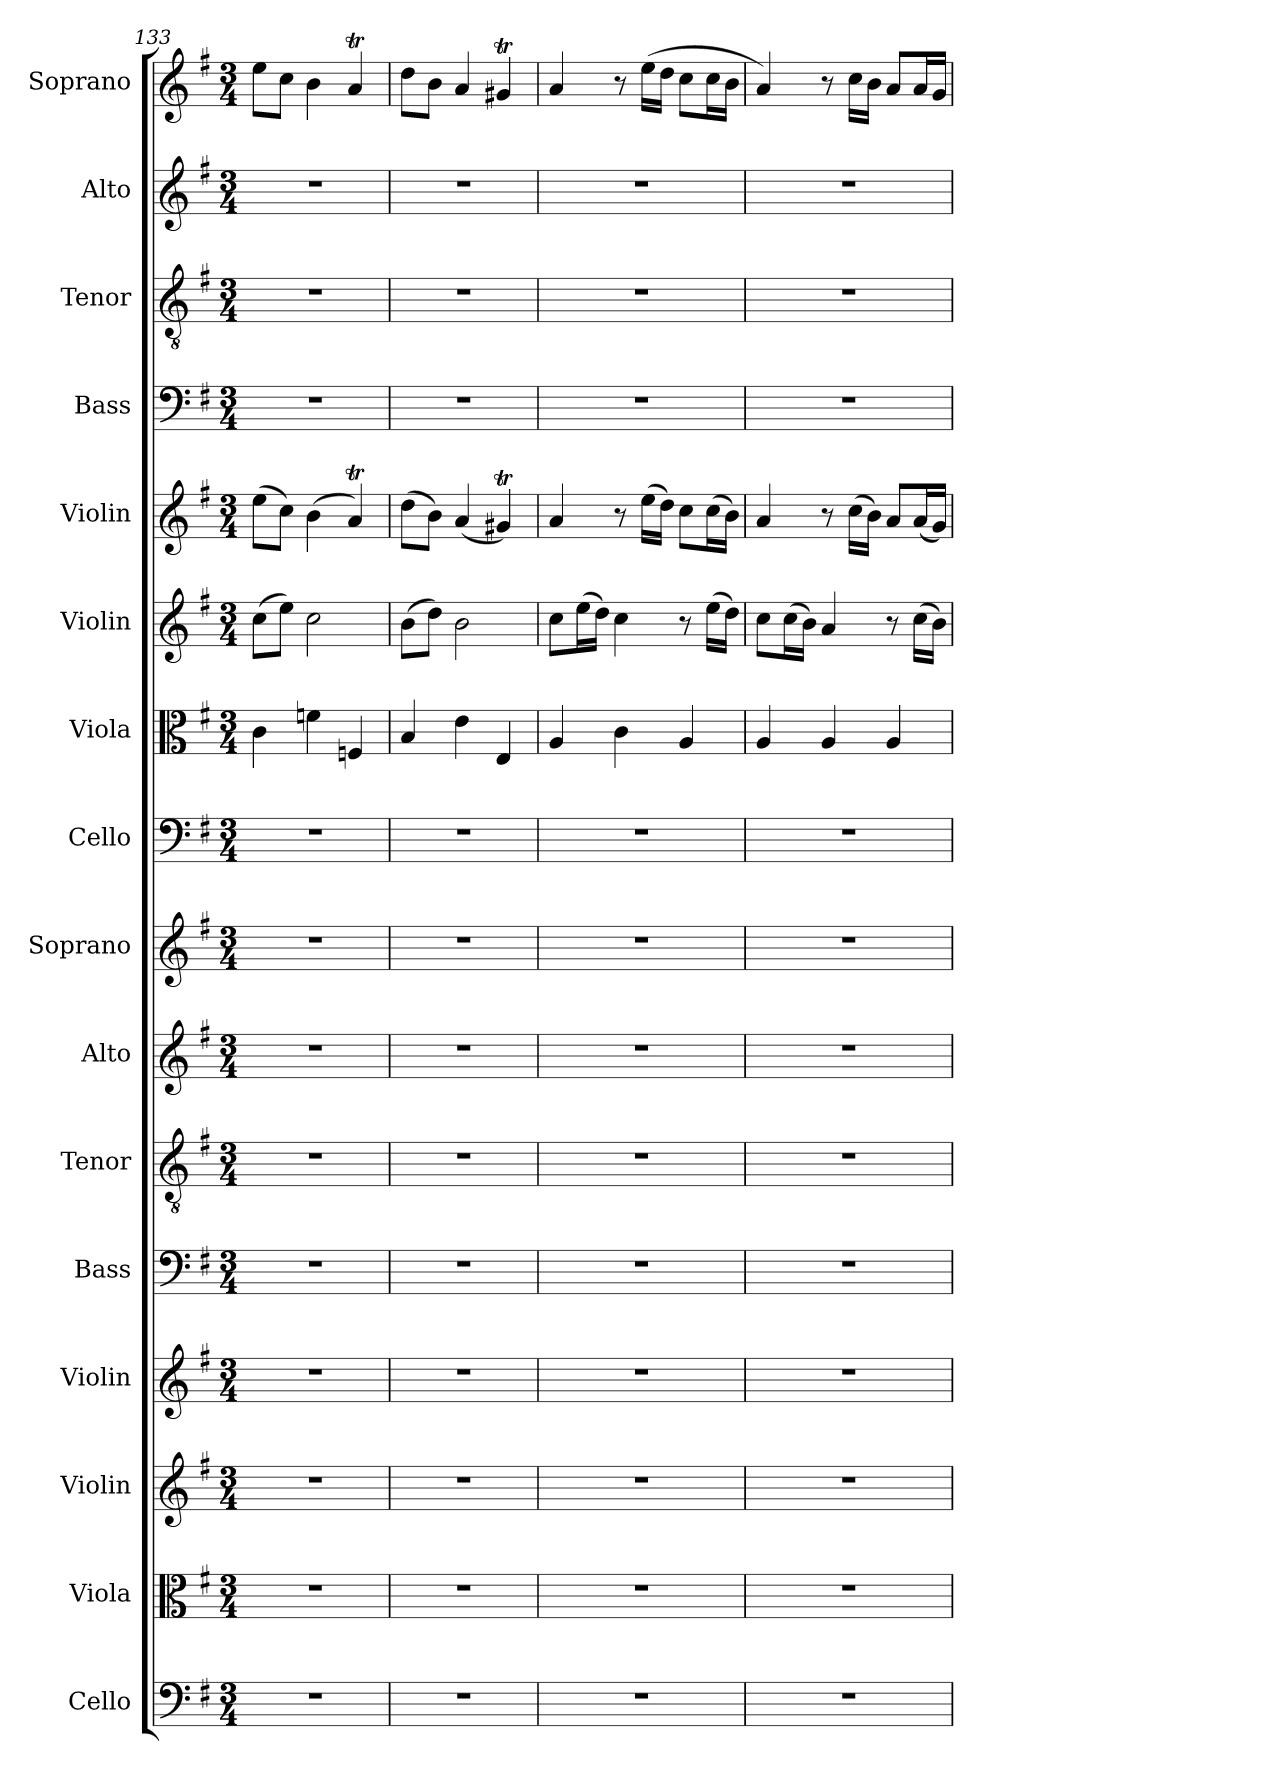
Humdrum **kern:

**kern	**kern	**kern	**kern	**kern	**kern	**kern	**kern	**kern	**kern	**kern	**kern	**kern	**kern	**kern	**kern
*part16	*part15	*part14	*part13	*part12	*part11	*part10	*part9	*part8	*part7	*part6	*part5	*part4	*part3	*part2	*part1
*staff16	*staff15	*staff14	*staff13	*staff12	*staff11	*staff10	*staff9	*staff8	*staff7	*staff6	*staff5	*staff4	*staff3	*staff2	*staff1
*I"Cello	*I"Viola	*I"Violin	*I"Violin	*I"Bass	*I"Tenor	*I"Alto	*I"Soprano	*I"Cello	*I"Viola	*I"Violin	*I"Violin	*I"Bass	*I"Tenor	*I"Alto	*I"Soprano
*	*I'Vla.	*I'Vln.	*I'Vln.	*I'B	*I'T	*I'A	*I'S	*	*I'Vla.	*I'Vln.	*I'Vln.	*I'B	*I'T	*I'A	*I'S
*clefF4	*clefC3	*clefG2	*clefG2	*clefF4	*clefGv2	*clefG2	*clefG2	*clefF4	*clefC3	*clefG2	*clefG2	*clefF4	*clefGv2	*clefG2	*clefG2
*k[f#]	*k[f#]	*k[f#]	*k[f#]	*k[f#]	*k[f#]	*k[f#]	*k[f#]	*k[f#]	*k[f#]	*k[f#]	*k[f#]	*k[f#]	*k[f#]	*k[f#]	*k[f#]
*e:	*e:	*e:	*e:	*e:	*e:	*e:	*e:	*e:	*e:	*e:	*e:	*e:	*e:	*e:	*e:
*M3/4	*M3/4	*M3/4	*M3/4	*M3/4	*M3/4	*M3/4	*M3/4	*M3/4	*M3/4	*M3/4	*M3/4	*M3/4	*M3/4	*M3/4	*M3/4
=133	=133	=133	=133	=133	=133	=133	=133	=133	=133	=133	=133	=133	=133	=133	=133
2.r	2.r	2.r	2.r	2.r	2.r	2.r	2.r	2.r	4c\	(>8cc\L	(>8ee\L	2.r	2.r	2.r	8ee\L
.	.	.	.	.	.	.	.	.	.	8ee\J)	8cc\J)	.	.	.	8cc\J
.	.	.	.	.	.	.	.	.	4fn\	2cc\	(>4b\	.	.	.	4b\
.	.	.	.	.	.	.	.	.	4Fn/	.	4aT/)	.	.	.	4aT/
=134	=134	=134	=134	=134	=134	=134	=134	=134	=134	=134	=134	=134	=134	=134	=134
2.r	2.r	2.r	2.r	2.r	2.r	2.r	2.r	2.r	4B/	(>8b\L	(>8dd\L	2.r	2.r	2.r	8dd\L
.	.	.	.	.	.	.	.	.	.	8dd\J)	8b\J)	.	.	.	8b\J
.	.	.	.	.	.	.	.	.	4e\	2b\	(<4a/	.	.	.	4a/
.	.	.	.	.	.	.	.	.	4E/	.	4g#Xt/)	.	.	.	4g#Xt/
=135	=135	=135	=135	=135	=135	=135	=135	=135	=135	=135	=135	=135	=135	=135	=135
2.r	2.r	2.r	2.r	2.r	2.r	2.r	2.r	2.r	4A/	8cc\L	4a/	2.r	2.r	2.r	4a/
.	.	.	.	.	.	.	.	.	.	(>16ee\L	.	.	.	.	.
.	.	.	.	.	.	.	.	.	.	16dd\JJ)	.	.	.	.	.
.	.	.	.	.	.	.	.	.	4c\	4cc\	8r	.	.	.	8r
.	.	.	.	.	.	.	.	.	.	.	(>16ee\LL	.	.	.	(>16ee\LL
.	.	.	.	.	.	.	.	.	.	.	16dd\JJ)	.	.	.	16dd\JJ
.	.	.	.	.	.	.	.	.	4A/	8r	8cc\L	.	.	.	8cc\L
.	.	.	.	.	.	.	.	.	.	(>16ee\LL	(>16cc\L	.	.	.	16cc\L
.	.	.	.	.	.	.	.	.	.	16dd\JJ)	16b\JJ)	.	.	.	16b\JJ
=136	=136	=136	=136	=136	=136	=136	=136	=136	=136	=136	=136	=136	=136	=136	=136
2.r	2.r	2.r	2.r	2.r	2.r	2.r	2.r	2.r	4A/	8cc\L	4a/	2.r	2.r	2.r	4a/)
.	.	.	.	.	.	.	.	.	.	(>16cc\L	.	.	.	.	.
.	.	.	.	.	.	.	.	.	.	16b\JJ)	.	.	.	.	.
.	.	.	.	.	.	.	.	.	4A/	4a/	8r	.	.	.	8r
.	.	.	.	.	.	.	.	.	.	.	(>16cc\LL	.	.	.	16cc\LL
.	.	.	.	.	.	.	.	.	.	.	16b\JJ)	.	.	.	16b\JJ
.	.	.	.	.	.	.	.	.	4A/	8r	8a/L	.	.	.	8a/L
.	.	.	.	.	.	.	.	.	.	(>16cc\LL	(<16a/L	.	.	.	16a/L
.	.	.	.	.	.	.	.	.	.	16b\JJ)	16g/JJ)	.	.	.	16g/JJ
=	=	=	=	=	=	=	=	=	=	=	=	=	=	=	=
*-	*-	*-	*-	*-	*-	*-	*-	*-	*-	*-	*-	*-	*-	*-	*-
